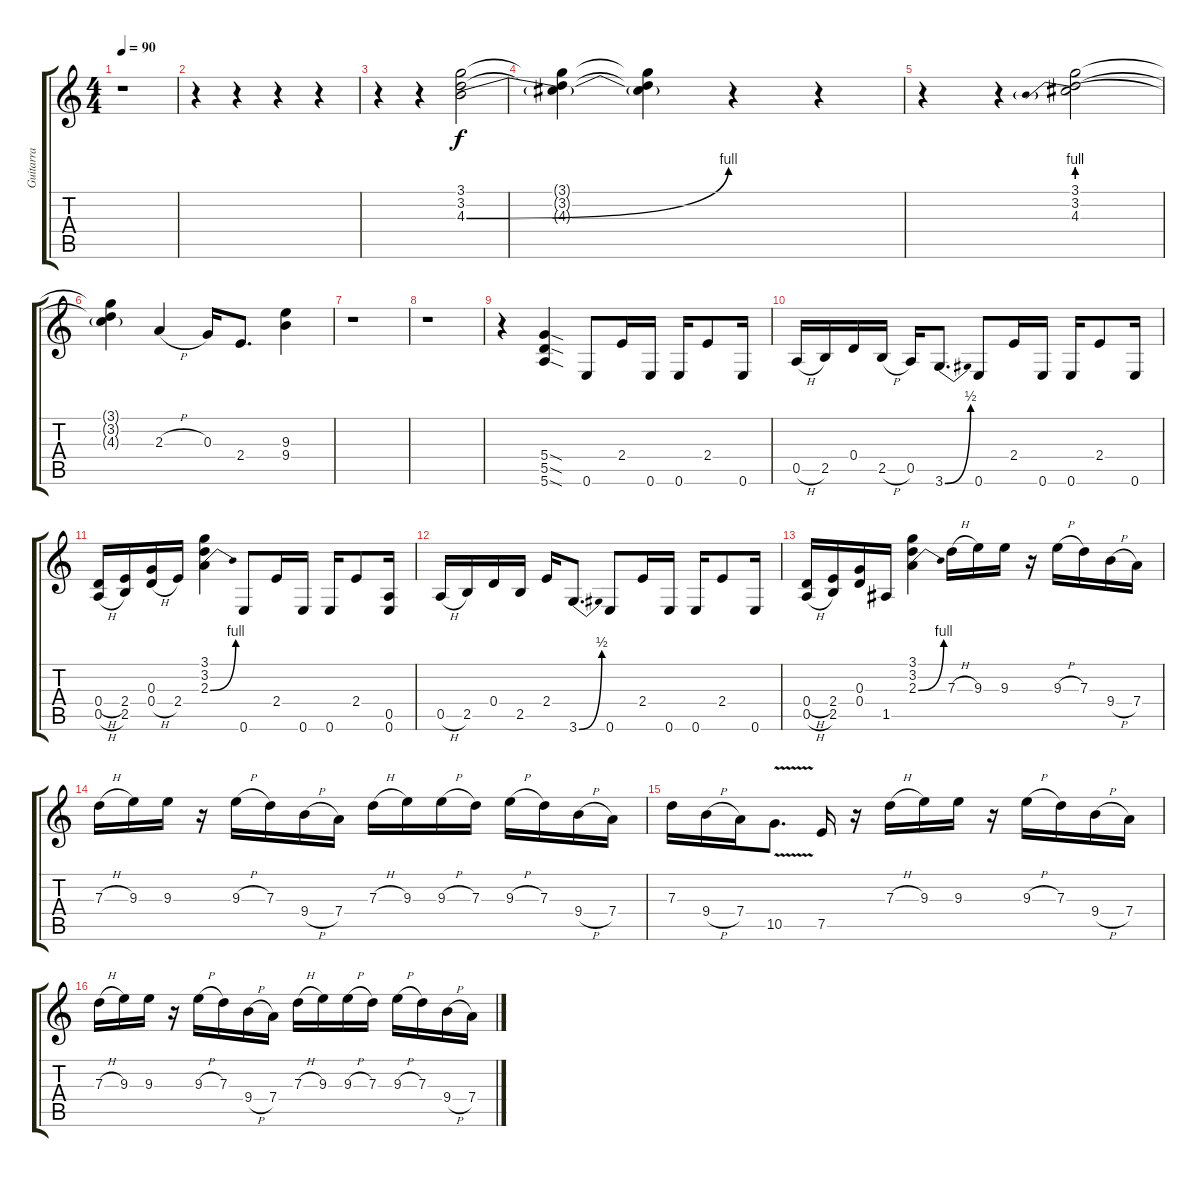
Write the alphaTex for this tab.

\track ("Guitarra" "Guitarra") {instrument overdrivenguitar}
\staff {score tabs}
\tuning (E4 B3 G3 D3 A2 E2) {hide}
\ts (4 4)
\tempo 90
\clef g2
\ks c
r.1{dy f instrument overdrivenguitar} |
r.4 r.4 r.4 r.4 |
r.4 r.4 (3.1 3.2 4.3{be (bend 0 0 60 4)}).2 |
(3.1{t} 3.2{t} 4.3{t}).4 (3.1{t} 3.2{t} 4.3{t}).4 r.4 r.4 |
r.4 r.4 (3.1 3.2 4.3{be (prebend 0 4 60 4)}).2 |
(3.1{t} 3.2{t} 4.3{t}).4 2.3{h}.4 0.3.16 2.4.8{d} (9.3 9.4).4 |
r.1 |
r.1 |
r.4 (5.4{sod} 5.5{sod} 5.6{sod}).4 0.6.8 2.4.16 0.6.16 0.6.16 2.4.8 0.6.16 |
0.5{h}.16 2.5.16 0.4.16 2.5{h}.16 0.5.16 3.6{be (bend 0 0 60 2)}.8{d} 0.6.8 2.4.16 0.6.16 0.6.16 2.4.8 0.6.16 |
(0.4{h} 0.5{h}).16 (2.4 2.5).16 (0.3 0.4{h}).16 2.4.16 (3.1 3.2 2.3{be (bend 0 0 60 4)}).4 0.6.8 2.4.16 0.6.16 0.6.16 2.4.8 (0.5 0.6).16 |
0.5{h}.16 2.5.16 0.4.16 2.5.16 2.4.16 3.6{be (bend 0 0 60 2)}.8{d} 0.6.8 2.4.16 0.6.16 0.6.16 2.4.8 0.6.16 |
(0.4{h} 0.5{h}).16 (2.4 2.5).16 (0.3 0.4).16 1.5.16 (3.1 3.2 2.3{be (bend 0 0 60 4)}).4 7.3{h}.16 9.3.16 9.3.16 r.16 9.3{h}.16 7.3.16 9.4{h}.16 7.4.16 |
7.3{h}.16 9.3.16 9.3.16 r.16 9.3{h}.16 7.3.16 9.4{h}.16 7.4.16 7.3{h}.16 9.3.16 9.3{h}.16 7.3.16 9.3{h}.16 7.3.16 9.4{h}.16 7.4.16 |
7.3.16 9.4{h}.16 7.4.16 10.5{v}.8{d} 7.5.16 r.16 7.3{h}.16 9.3.16 9.3.16 r.16 9.3{h}.16 7.3.16 9.4{h}.16 7.4.16 |
7.3{h}.16 9.3.16 9.3.16 r.16 9.3{h}.16 7.3.16 9.4{h}.16 7.4.16 7.3{h}.16 9.3.16 9.3{h}.16 7.3.16 9.3{h}.16 7.3.16 9.4{h}.16 7.4.16
